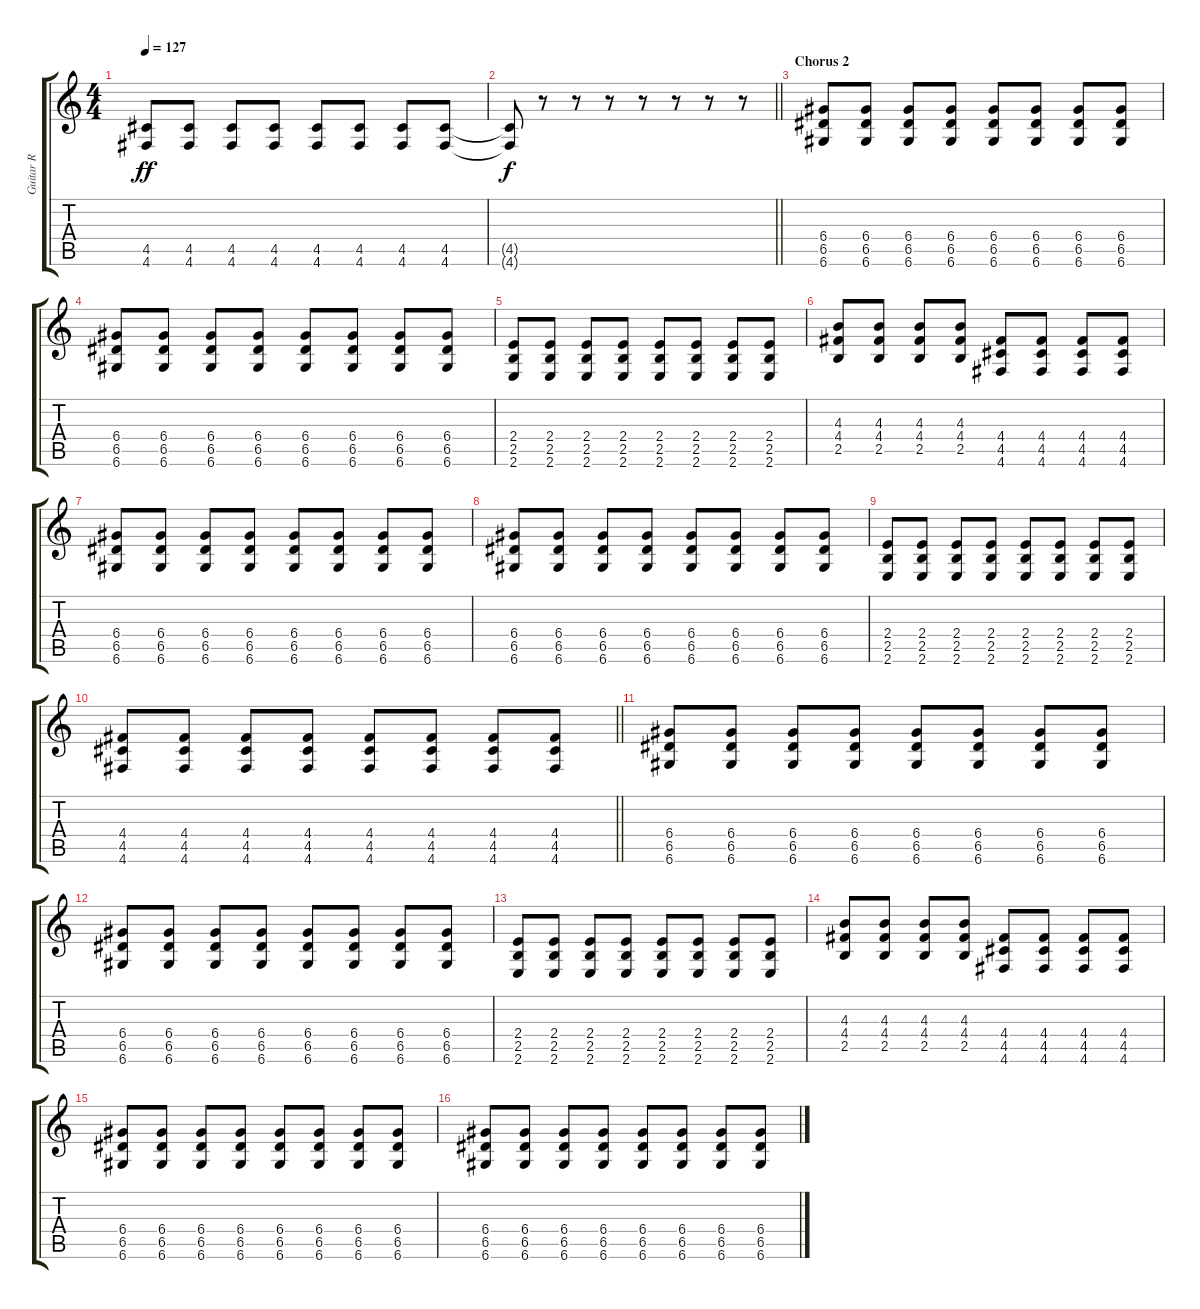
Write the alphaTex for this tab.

\track ("Guitar R" "Guitar R") {instrument overdrivenguitar}
\staff {score tabs}
\tuning (E4 B3 G3 D3 A2 D2) {hide}
\ts (4 4)
\tempo 127
\clef g2
\ks c
(4.5 4.6).8{dy ff} (4.5 4.6).8 (4.5 4.6).8 (4.5 4.6).8 (4.5 4.6).8 (4.5 4.6).8 (4.5 4.6).8 (4.5 4.6).8 |
\barLineRight lightlight
(4.5{t} 4.6{t}).8{dy f} r.8 r.8 r.8 r.8 r.8 r.8 r.8 |
\section ("" "Chorus 2")
(6.4 6.5 6.6).8 (6.4 6.5 6.6).8 (6.4 6.5 6.6).8 (6.4 6.5 6.6).8 (6.4 6.5 6.6).8 (6.4 6.5 6.6).8 (6.4 6.5 6.6).8 (6.4 6.5 6.6).8 |
(6.4 6.5 6.6).8 (6.4 6.5 6.6).8 (6.4 6.5 6.6).8 (6.4 6.5 6.6).8 (6.4 6.5 6.6).8 (6.4 6.5 6.6).8 (6.4 6.5 6.6).8 (6.4 6.5 6.6).8 |
(2.4 2.5 2.6).8 (2.4 2.5 2.6).8 (2.4 2.5 2.6).8 (2.4 2.5 2.6).8 (2.4 2.5 2.6).8 (2.4 2.5 2.6).8 (2.4 2.5 2.6).8 (2.4 2.5 2.6).8 |
(4.3 4.4 2.5).8 (4.3 4.4 2.5).8 (4.3 4.4 2.5).8 (4.3 4.4 2.5).8 (4.4 4.5 4.6).8 (4.4 4.5 4.6).8 (4.4 4.5 4.6).8 (4.4 4.5 4.6).8 |
(6.4 6.5 6.6).8 (6.4 6.5 6.6).8 (6.4 6.5 6.6).8 (6.4 6.5 6.6).8 (6.4 6.5 6.6).8 (6.4 6.5 6.6).8 (6.4 6.5 6.6).8 (6.4 6.5 6.6).8 |
(6.4 6.5 6.6).8 (6.4 6.5 6.6).8 (6.4 6.5 6.6).8 (6.4 6.5 6.6).8 (6.4 6.5 6.6).8 (6.4 6.5 6.6).8 (6.4 6.5 6.6).8 (6.4 6.5 6.6).8 |
(2.4 2.5 2.6).8 (2.4 2.5 2.6).8 (2.4 2.5 2.6).8 (2.4 2.5 2.6).8 (2.4 2.5 2.6).8 (2.4 2.5 2.6).8 (2.4 2.5 2.6).8 (2.4 2.5 2.6).8 |
\barLineRight lightlight
(4.4 4.5 4.6).8 (4.4 4.5 4.6).8 (4.4 4.5 4.6).8 (4.4 4.5 4.6).8 (4.4 4.5 4.6).8 (4.4 4.5 4.6).8 (4.4 4.5 4.6).8 (4.4 4.5 4.6).8 |
(6.4 6.5 6.6).8 (6.4 6.5 6.6).8 (6.4 6.5 6.6).8 (6.4 6.5 6.6).8 (6.4 6.5 6.6).8 (6.4 6.5 6.6).8 (6.4 6.5 6.6).8 (6.4 6.5 6.6).8 |
(6.4 6.5 6.6).8 (6.4 6.5 6.6).8 (6.4 6.5 6.6).8 (6.4 6.5 6.6).8 (6.4 6.5 6.6).8 (6.4 6.5 6.6).8 (6.4 6.5 6.6).8 (6.4 6.5 6.6).8 |
(2.4 2.5 2.6).8 (2.4 2.5 2.6).8 (2.4 2.5 2.6).8 (2.4 2.5 2.6).8 (2.4 2.5 2.6).8 (2.4 2.5 2.6).8 (2.4 2.5 2.6).8 (2.4 2.5 2.6).8 |
(4.3 4.4 2.5).8 (4.3 4.4 2.5).8 (4.3 4.4 2.5).8 (4.3 4.4 2.5).8 (4.4 4.5 4.6).8 (4.4 4.5 4.6).8 (4.4 4.5 4.6).8 (4.4 4.5 4.6).8 |
(6.4 6.5 6.6).8 (6.4 6.5 6.6).8 (6.4 6.5 6.6).8 (6.4 6.5 6.6).8 (6.4 6.5 6.6).8 (6.4 6.5 6.6).8 (6.4 6.5 6.6).8 (6.4 6.5 6.6).8 |
(6.4 6.5 6.6).8 (6.4 6.5 6.6).8 (6.4 6.5 6.6).8 (6.4 6.5 6.6).8 (6.4 6.5 6.6).8 (6.4 6.5 6.6).8 (6.4 6.5 6.6).8 (6.4 6.5 6.6).8
